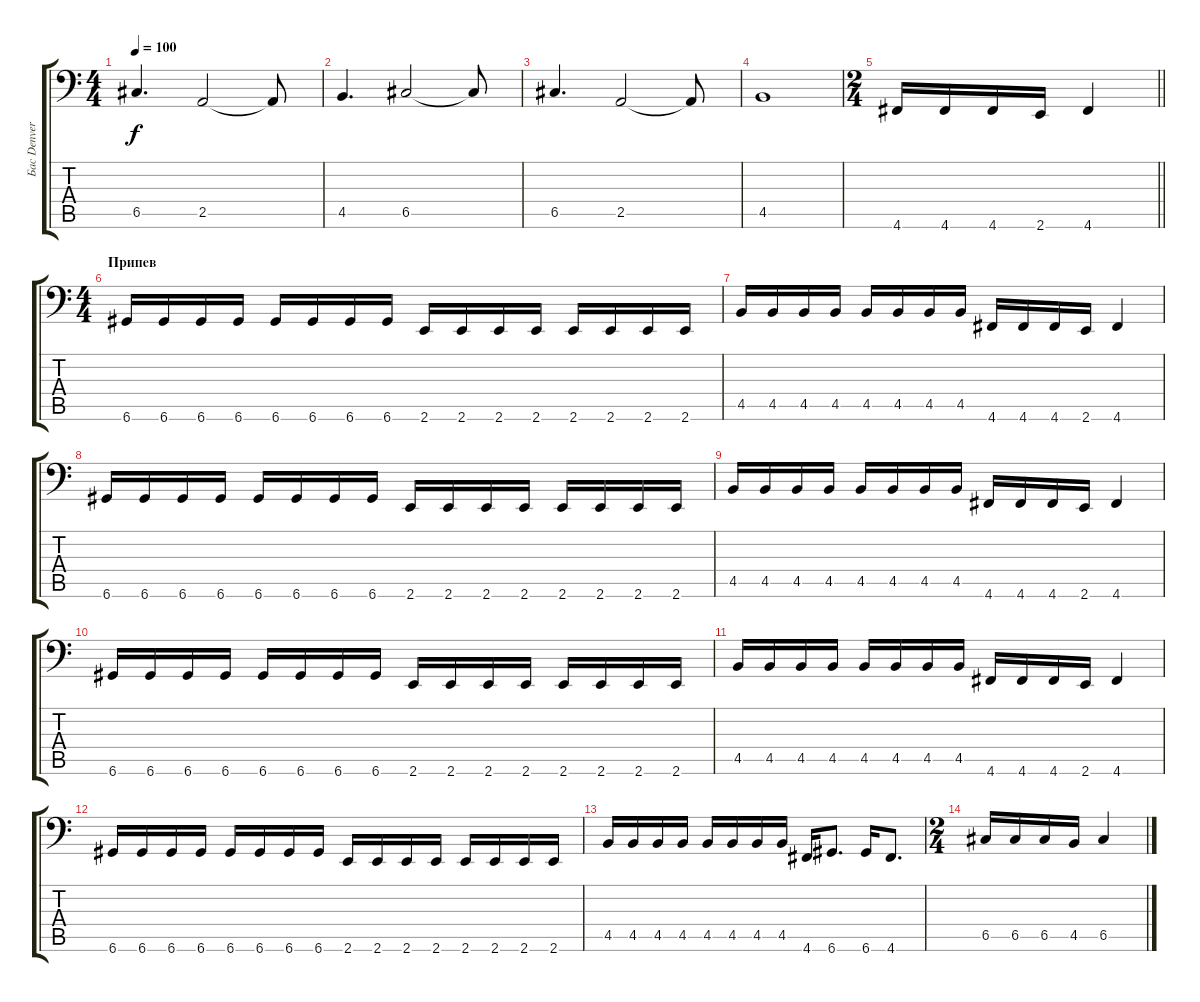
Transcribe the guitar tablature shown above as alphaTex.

\track ("Бас Denver" "Бас Denver") {instrument electricbassfinger}
\staff {score tabs}
\tuning (D3 A2 F2 C2 G1 D1) {hide}
\ts (4 4)
\tempo 100
\clef f4
\ks c
6.5.4{d dy f} 2.5.2 2.5{t}.8 |
4.5.4{d} 6.5.2 6.5{t}.8 |
6.5.4{d} 2.5.2 2.5{t}.8 |
4.5.1 |
\ts (2 4)
\barLineRight lightlight
4.6.16 4.6.16 4.6.16 2.6.16 4.6.4 |
\ts (4 4)
\section ("" "Припев")
6.6.16 6.6.16 6.6.16 6.6.16 6.6.16 6.6.16 6.6.16 6.6.16 2.6.16 2.6.16 2.6.16 2.6.16 2.6.16 2.6.16 2.6.16 2.6.16 |
4.5.16 4.5.16 4.5.16 4.5.16 4.5.16 4.5.16 4.5.16 4.5.16 4.6.16 4.6.16 4.6.16 2.6.16 4.6.4 |
6.6.16 6.6.16 6.6.16 6.6.16 6.6.16 6.6.16 6.6.16 6.6.16 2.6.16 2.6.16 2.6.16 2.6.16 2.6.16 2.6.16 2.6.16 2.6.16 |
4.5.16 4.5.16 4.5.16 4.5.16 4.5.16 4.5.16 4.5.16 4.5.16 4.6.16 4.6.16 4.6.16 2.6.16 4.6.4 |
6.6.16 6.6.16 6.6.16 6.6.16 6.6.16 6.6.16 6.6.16 6.6.16 2.6.16 2.6.16 2.6.16 2.6.16 2.6.16 2.6.16 2.6.16 2.6.16 |
4.5.16 4.5.16 4.5.16 4.5.16 4.5.16 4.5.16 4.5.16 4.5.16 4.6.16 4.6.16 4.6.16 2.6.16 4.6.4 |
6.6.16 6.6.16 6.6.16 6.6.16 6.6.16 6.6.16 6.6.16 6.6.16 2.6.16 2.6.16 2.6.16 2.6.16 2.6.16 2.6.16 2.6.16 2.6.16 |
4.5.16 4.5.16 4.5.16 4.5.16 4.5.16 4.5.16 4.5.16 4.5.16 4.6.16 6.6.8{d} 6.6.16 4.6.8{d} |
\ts (2 4)
6.5.16 6.5.16 6.5.16 4.5.16 6.5.4
